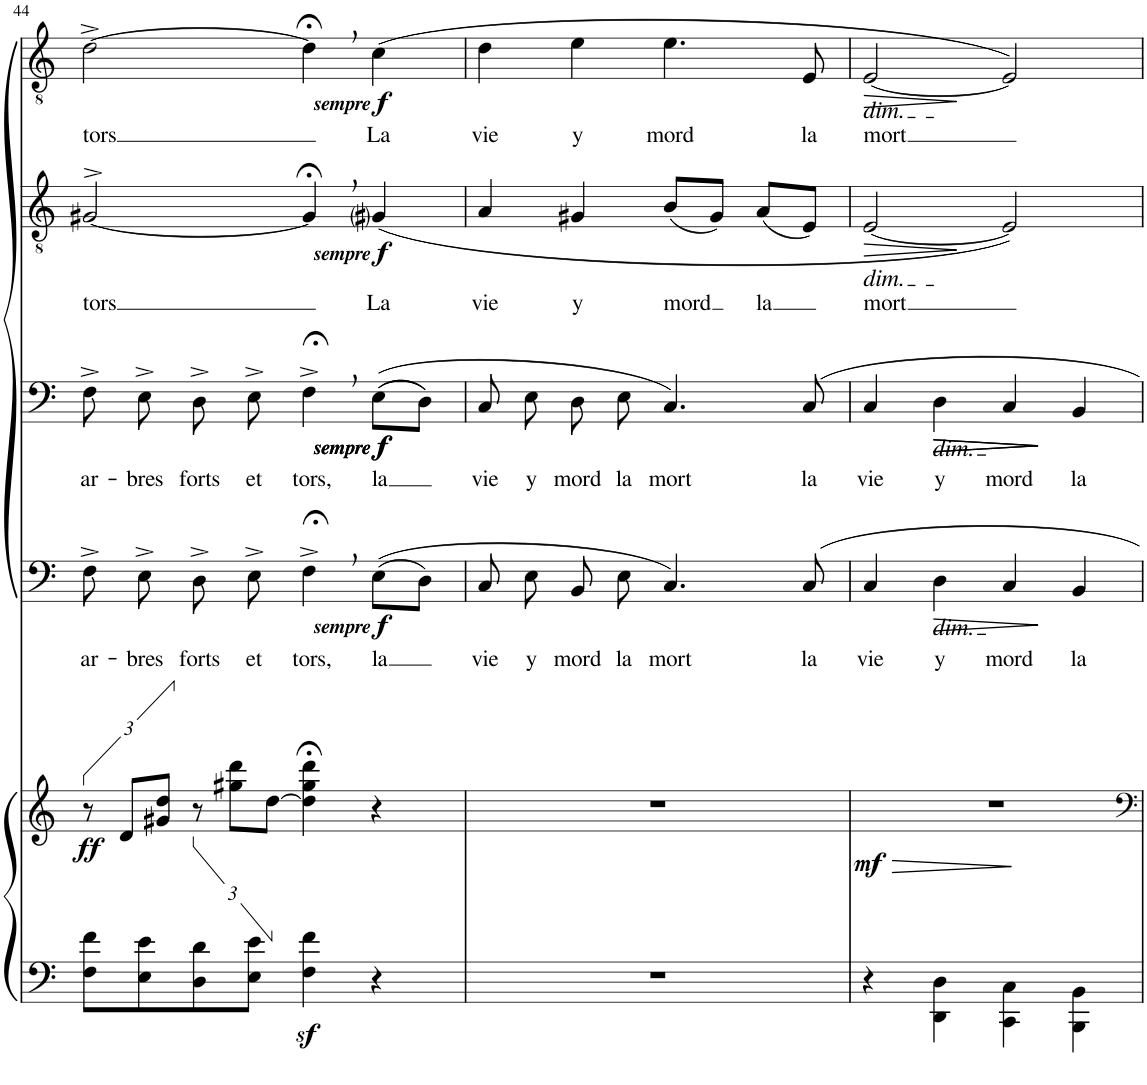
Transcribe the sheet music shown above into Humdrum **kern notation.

**kern	**kern	**dynam	**kern	**text	**dynam	**kern	**text	**dynam	**kern	**text	**dynam	**kern	**text	**dynam
*part5	*part5	*part5	*part4	*part4	*part4	*part3	*part3	*part3	*part2	*part2	*part2	*part1	*part1	*part1
*staff6	*staff5	*staff5/6	*staff4	*staff4	*staff4	*staff3	*staff3	*staff3	*staff2	*staff2	*staff2	*staff1	*staff1	*staff1
*I"Piano	*	*	*I"Basse II	*	*	*I"Basse I	*	*	*I"Ténor II	*	*	*I"Ténor I	*	*
*I'Pno	*	*	*	*	*	*	*	*	*	*	*	*	*	*
!!LO:PB:g=z
*clefF4	*clefG2	*	*clefF4	*	*	*clefF4	*	*	*clefGv2	*	*	*clefGv2	*	*
*k[]	*k[]	*	*k[]	*	*	*k[]	*	*	*k[]	*	*	*k[]	*	*
*M4/4	*M4/4	*	*M4/4	*	*	*M4/4	*	*	*M4/4	*	*	*M4/4	*	*
*met(c)	*met(c)	*	*met(c)	*	*	*met(c)	*	*	*met(c)	*	*	*met(c)	*	*
=44	=44	=44	=44	=44	=44	=44	=44	=44	=44	=44	=44	=44	=44	=44
!	!	!LO:DY:b	!	!LO:LY:b	!	!	!LO:LY:b	!	!	!LO:LY:b	!	!	!LO:LY:b	!
8F\ 8f\L	12r	ff	8F^\	ar-	.	8F^\	ar-	.	[2G#X^>/	tors	.	[2d^\	tors	.
.	12d/L	.	.	.	.	.	.	.	.	.	.	.	.	.
!	!	!	!	!LO:LY:b	!	!	!LO:LY:b	!	!	!	!	!	!	!
8E\ 8e\	.	.	8E^\	-bres	.	8E^\	-bres	.	.	.	.	.	.	.
.	12g#X/ 12dd/J	.	.	.	.	.	.	.	.	.	.	.	.	.
!	!	!	!	!LO:LY:b	!	!	!LO:LY:b	!	!	!	!	!	!	!
8D\ 8d\	12r	.	8D^\	forts	.	8D^\	forts	.	.	.	.	.	.	.
.	12gg#X\ 12ddd\L	.	.	.	.	.	.	.	.	.	.	.	.	.
!	!	!	!	!LO:LY:b	!	!	!LO:LY:b	!	!	!	!	!	!	!
8E\ 8e\J	.	.	8E^\	et	.	8E^\	et	.	.	.	.	.	.	.
.	[12dd\J	.	.	.	.	.	.	.	.	.	.	.	.	.
!	!	!	!	!LO:LY:b	!	!	!LO:LY:b	!	!	!	!	!	!	!
4F\z< 4f\z<	4dd\];< 4gg#\;< 4ddd\;<	.	4F;<^,\	tors,	.	4F;<^,\	tors,	.	4G#;<,/]	.	.	4d;<,\]	.	.
!	!	!	!	!LO:LY:b	!LO:DY:b	!	!LO:LY:b	!	!	!LO:LY:b	!	!	!LO:LY:b	!
!	!	!	!	!	!LO:DY:n=1:b	!	!	!LO:DY:b	!	!	!	!	!	!
!	!	!	!	!	!	!	!	!LO:DY:n=1:b	!	!	!	!	!	!
!	!	!	!	!	!	!	!	!LO:DY:n=2:b	!	!	!	!	!	!
!	!	!	!	!	!	!	!	!LO:DY:n=3:b	!	!	!LO:DY:b	!	!	!
!	!	!	!	!	!	!	!	!	!	!	!LO:DY:n=1:b	!	!	!LO:DY:b
!	!	!	!	!	!	!	!	!	!	!	!	!	!	!LO:DY:n=1:b
4r	4r	.	((8E\L	la	other-dynamics f	(((8E\L	la	other-dynamics f other-dynamics f	(4G#i/	La	other-dynamics f	(4c\	La	other-dynamics f
.	.	.	8D\J)	.	.	8D\J))	.	.	.	.	.	.	.	.
=45	=45	=45	=45	=45	=45	=45	=45	=45	=45	=45	=45	=45	=45	=45
!	!	!	!	!LO:LY:b	!	!	!LO:LY:b	!	!	!LO:LY:b	!	!	!LO:LY:b	!
1r	1r	.	8C/	vie	.	8C/	vie	.	4A/	vie	.	4d\	vie	.
!	!	!	!	!LO:LY:b	!	!	!LO:LY:b	!	!	!	!	!	!	!
.	.	.	8E\	y	.	8E\	y	.	.	.	.	.	.	.
!	!	!	!	!LO:LY:b	!	!	!LO:LY:b	!	!	!LO:LY:b	!	!	!LO:LY:b	!
.	.	.	8BB/	mord	.	8D\	mord	.	4G#X/	y	.	4e\	y	.
!	!	!	!	!LO:LY:b	!	!	!LO:LY:b	!	!	!	!	!	!	!
.	.	.	8E\	la	.	8E\	la	.	.	.	.	.	.	.
!	!	!	!	!LO:LY:b	!	!	!LO:LY:b	!	!	!LO:LY:b	!	!	!LO:LY:b	!
.	.	.	4.C/)	mort	.	4.C/)	mort	.	(8B/L	mord	.	4.e\	mord	.
.	.	.	.	.	.	.	.	.	8G#/J)	.	.	.	.	.
!	!	!	!	!	!	!	!	!	!	!LO:LY:b	!	!	!	!
.	.	.	.	.	.	.	.	.	(8A/L	la	.	.	.	.
!	!	!	!	!LO:LY:b	!	!	!LO:LY:b	!	!	!	!	!	!LO:LY:b	!
.	.	.	8C/	la	.	8C/	la	.	8E/J)	.	.	8E/	la	.
=46	=46	=46	=46	=46	=46	=46	=46	=46	=46	=46	=46	=46	=46	=46
!	!	!	!	!	!	!	!	!	!	!	!	!LO:TX:b:i:t=dim.	!	!
!	!	!	!	!	!	!	!	!	!LO:TX:b:i:t=dim.	!	!	!	!	!
!	!	!LO:HP:b	!	!LO:LY:b	!	!	!LO:LY:b	!	!	!LO:LY:b	!	!	!LO:LY:b	!
!	!	!LO:DY:n=1:b	!	!	!	!	!	!	!	!	!	!	!	!
4r	1r	> mf	4C/	vie	.	4C/	vie	.	[2E/	mort	.	[2E/	mort	.
!	!	!	!	!	!	!LO:TX:b:i:t=dim.	!	!	!	!	!	!	!	!
!	!	!	!LO:TX:b:i:t=dim.	!	!	!	!	!	!	!	!	!	!	!
!	!	!	!	!LO:LY:b	!	!	!LO:LY:b	!	!	!	!	!	!	!
4DD\ 4D\	.	.	4D\	y	.	4D\	y	.	.	.	.	.	.	.
!	!	!	!	!LO:LY:b	!LO:HP:b	!	!LO:LY:b	!LO:HP:b	!	!	!LO:HP:b	!	!	!LO:HP:b
4CC\ 4C\	.	.	4C/	mord	>	4C/	mord	>	2E/])	.	>	2E/])	.	>
!	!	!	!	!LO:LY:b	!	!	!LO:LY:b	!LO:HP:b	!	!	!	!	!	!
4BBB\ 4BB\	.	.	4BB/	la	.	4BB/	la	>	.	.	.	.	.	.
.	.	]	.	.	]	.	.	] ]	.	.	]	.	.	]
=	=	=	=	=	=	=	=	=	=	=	=	=	=	=
*-	*-	*-	*-	*-	*-	*-	*-	*-	*-	*-	*-	*-	*-	*-
